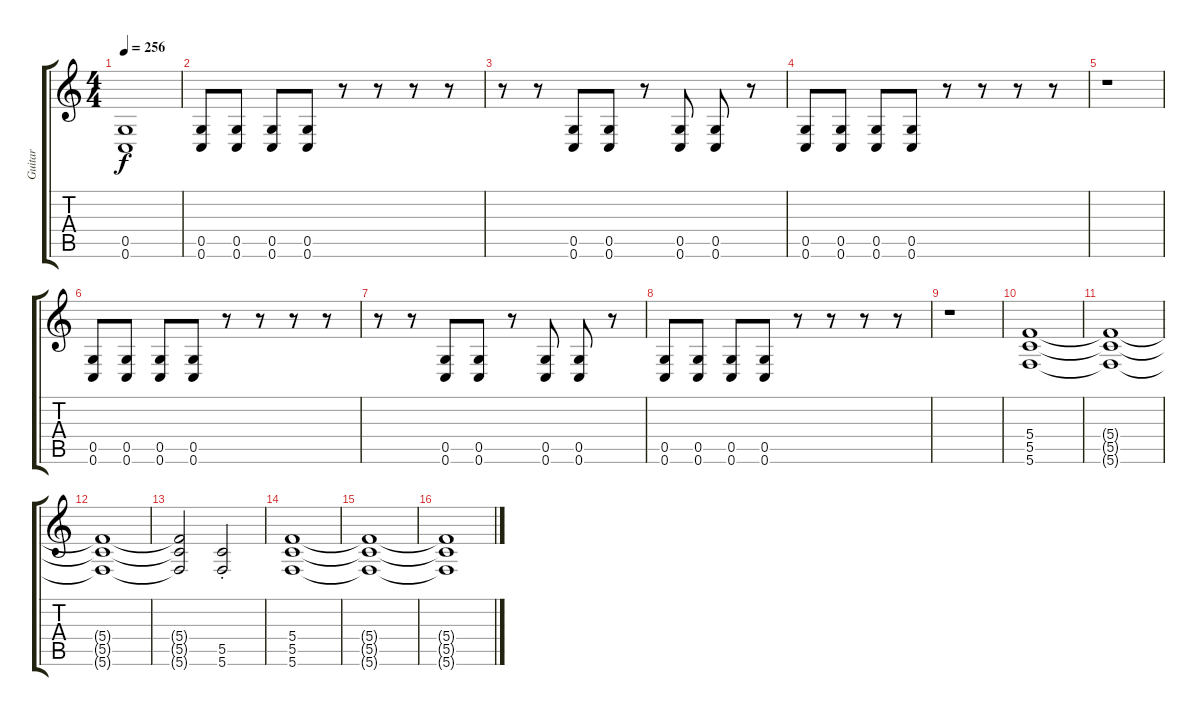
\track ("Guitar" "Guitar") {instrument distortionguitar}
\staff {score tabs}
\tuning (D4 A3 F3 C3 G2 C2) {hide}
\ts (4 4)
\tempo 256
\clef g2
\ks c
(0.5{t} 0.6{t}).1{dy f} |
(0.5 0.6).8 (0.5 0.6).8 (0.5 0.6).8 (0.5 0.6).8 r.8 r.8 r.8 r.8 |
r.8 r.8 (0.5 0.6).8 (0.5 0.6).8 r.8 (0.5 0.6).8 (0.5 0.6).8 r.8 |
(0.5 0.6).8 (0.5 0.6).8 (0.5 0.6).8 (0.5 0.6).8 r.8 r.8 r.8 r.8 |
r.1 |
(0.5 0.6).8 (0.5 0.6).8 (0.5 0.6).8 (0.5 0.6).8 r.8 r.8 r.8 r.8 |
r.8 r.8 (0.5 0.6).8 (0.5 0.6).8 r.8 (0.5 0.6).8 (0.5 0.6).8 r.8 |
(0.5 0.6).8 (0.5 0.6).8 (0.5 0.6).8 (0.5 0.6).8 r.8 r.8 r.8 r.8 |
r.1 |
(5.4 5.5 5.6).1 |
(5.4{t} 5.5{t} 5.6{t}).1 |
(5.4{t} 5.5{t} 5.6{t}).1 |
(5.4{t} 5.5{t} 5.6{t}).2 (5.5{st} 5.6{st}).2 |
(5.4 5.5 5.6).1 |
(5.4{t} 5.5{t} 5.6{t}).1 |
(5.4{t} 5.5{t} 5.6{t}).1
